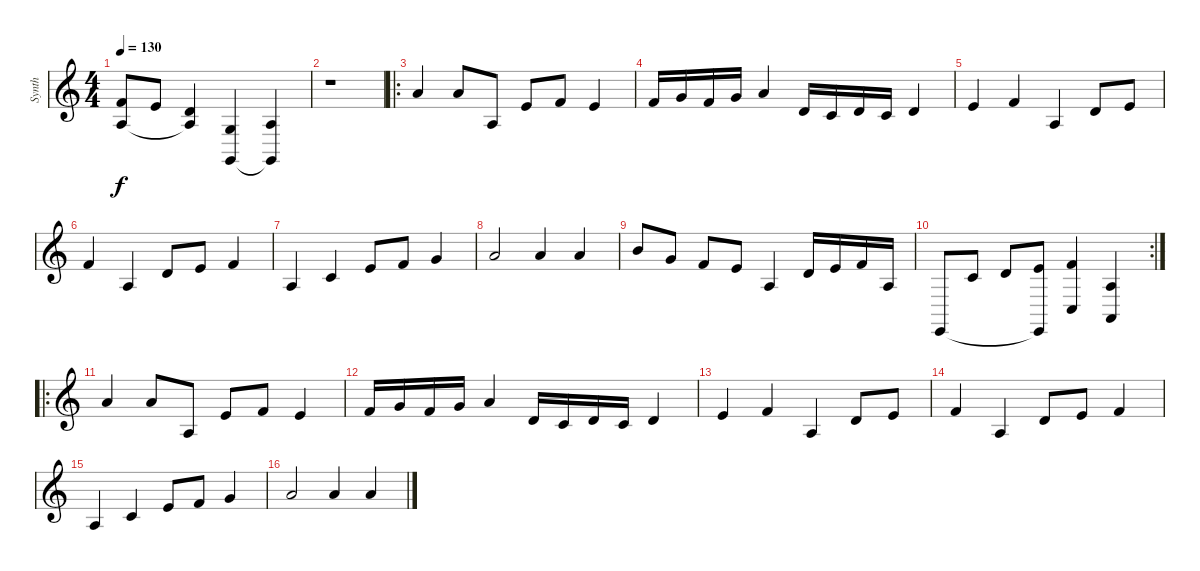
\track ("Synth" "Synth") {instrument acousticgrandpiano}
\staff {score}
\tuning (E4 B3 G3 D3 A2 E2) {hide}
\ts (4 4)
\tempo 130
\clef g2
\ks c
(10.3 12.5).8{dy f} 9.3.8 (7.3 12.5{t}).4 (5.4 3.6).4 (7.4 3.6{t}).4 |
r.1 |
\ro
5.1.4 5.1.8 7.4.8 5.2.8 6.2.8 5.2.4 |
6.2.16 8.2.16 6.2.16 8.2.16 10.2.4 7.3.16 5.3.16 7.3.16 5.3.16 7.3.4 |
9.3.4 10.3.4 7.4.4 7.3.8 9.3.8 |
10.3.4 7.4.4 7.3.8 9.3.8 10.3.4 |
7.4.4 10.4.4 9.3.8 10.3.8 12.3.4 |
14.3.2 14.3.4 14.3.4 |
16.3.8 12.3.8 10.3.8 9.3.8 7.4.4 7.3.16 9.3.16 10.3.16 7.4.16 |
\rc 2
0.6.8 5.3.8 7.3.8 (9.3 0.6{t}).8 (10.3 3.5).4 (7.4 0.5).4 |
\ro
5.1.4 5.1.8 7.4.8 5.2.8 6.2.8 5.2.4 |
6.2.16 8.2.16 6.2.16 8.2.16 10.2.4 7.3.16 5.3.16 7.3.16 5.3.16 7.3.4 |
9.3.4 10.3.4 7.4.4 7.3.8 9.3.8 |
10.3.4 7.4.4 7.3.8 9.3.8 10.3.4 |
7.4.4 10.4.4 9.3.8 10.3.8 12.3.4 |
14.3.2 14.3.4 14.3.4
